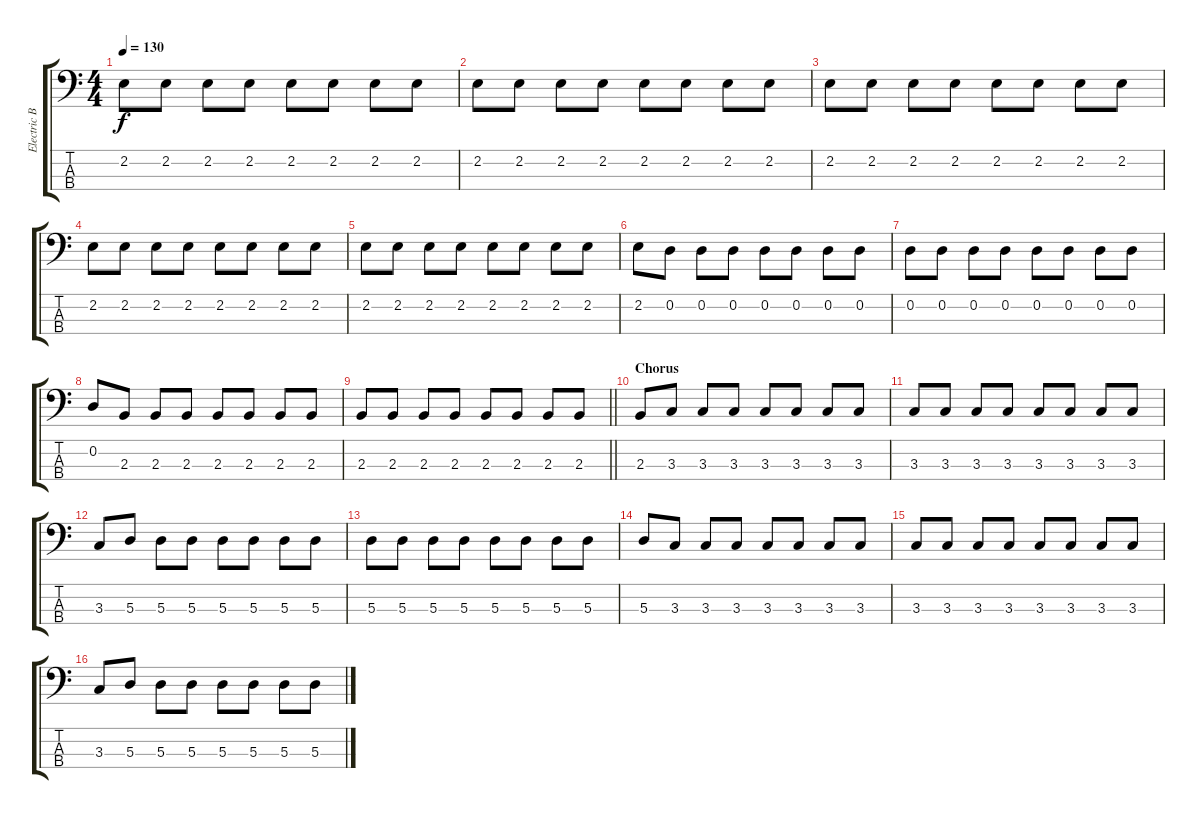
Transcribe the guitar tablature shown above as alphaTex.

\track ("Electric Bass (Finger)" "Electric B") {instrument electricbassfinger}
\staff {score tabs}
\tuning (G2 D2 A1 E1) {hide}
\ts (4 4)
\tempo 130
\clef f4
\ks c
2.2.8{dy f} 2.2.8 2.2.8 2.2.8 2.2.8 2.2.8 2.2.8 2.2.8 |
2.2.8 2.2.8 2.2.8 2.2.8 2.2.8 2.2.8 2.2.8 2.2.8 |
2.2.8 2.2.8 2.2.8 2.2.8 2.2.8 2.2.8 2.2.8 2.2.8 |
2.2.8 2.2.8 2.2.8 2.2.8 2.2.8 2.2.8 2.2.8 2.2.8 |
2.2.8 2.2.8 2.2.8 2.2.8 2.2.8 2.2.8 2.2.8 2.2.8 |
2.2.8 0.2.8 0.2.8 0.2.8 0.2.8 0.2.8 0.2.8 0.2.8 |
0.2.8 0.2.8 0.2.8 0.2.8 0.2.8 0.2.8 0.2.8 0.2.8 |
0.2.8 2.3.8 2.3.8 2.3.8 2.3.8 2.3.8 2.3.8 2.3.8 |
\barLineRight lightlight
2.3.8 2.3.8 2.3.8 2.3.8 2.3.8 2.3.8 2.3.8 2.3.8 |
\section ("" "Chorus")
2.3.8 3.3.8 3.3.8 3.3.8 3.3.8 3.3.8 3.3.8 3.3.8 |
3.3.8 3.3.8 3.3.8 3.3.8 3.3.8 3.3.8 3.3.8 3.3.8 |
3.3.8 5.3.8 5.3.8 5.3.8 5.3.8 5.3.8 5.3.8 5.3.8 |
5.3.8 5.3.8 5.3.8 5.3.8 5.3.8 5.3.8 5.3.8 5.3.8 |
5.3.8 3.3.8 3.3.8 3.3.8 3.3.8 3.3.8 3.3.8 3.3.8 |
3.3.8 3.3.8 3.3.8 3.3.8 3.3.8 3.3.8 3.3.8 3.3.8 |
3.3.8 5.3.8 5.3.8 5.3.8 5.3.8 5.3.8 5.3.8 5.3.8
